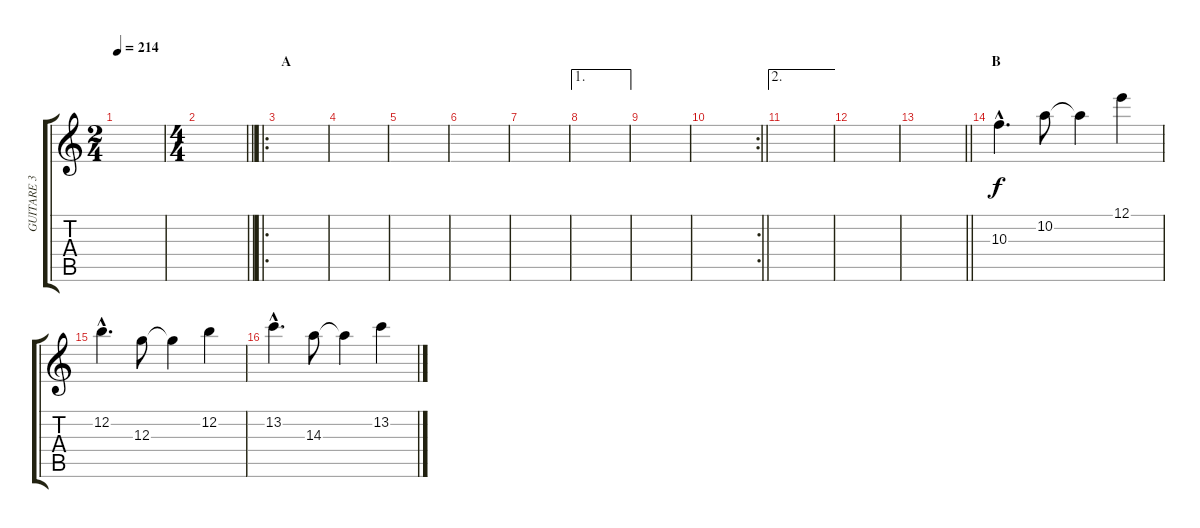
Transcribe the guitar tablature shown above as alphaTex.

\track ("GUITARE 3" "GUITARE 3") {instrument acousticguitarsteel}
\staff {score tabs}
\tuning (E4 B3 G3 D3 A2 E2) {hide}
\ts (2 4)
\tempo 214
\clef g2
\ks c
|
\ts (4 4)
\barLineRight lightlight
|
\ro
\section ("" "A")
|
|
|
|
|
\ae 1
|
|
\rc 2
\barLineRight lightlight
|
\ae 2
|
|
\barLineRight lightlight
|
\section ("" "B")
10.3{hac}.4{d volume 12} 10.2.8 10.2{t}.4 12.1.4 |
12.2{hac}.4{d} 12.3.8 12.3{t}.4 12.2.4 |
13.2{hac}.4{d} 14.3.8 14.3{t}.4 13.2.4
